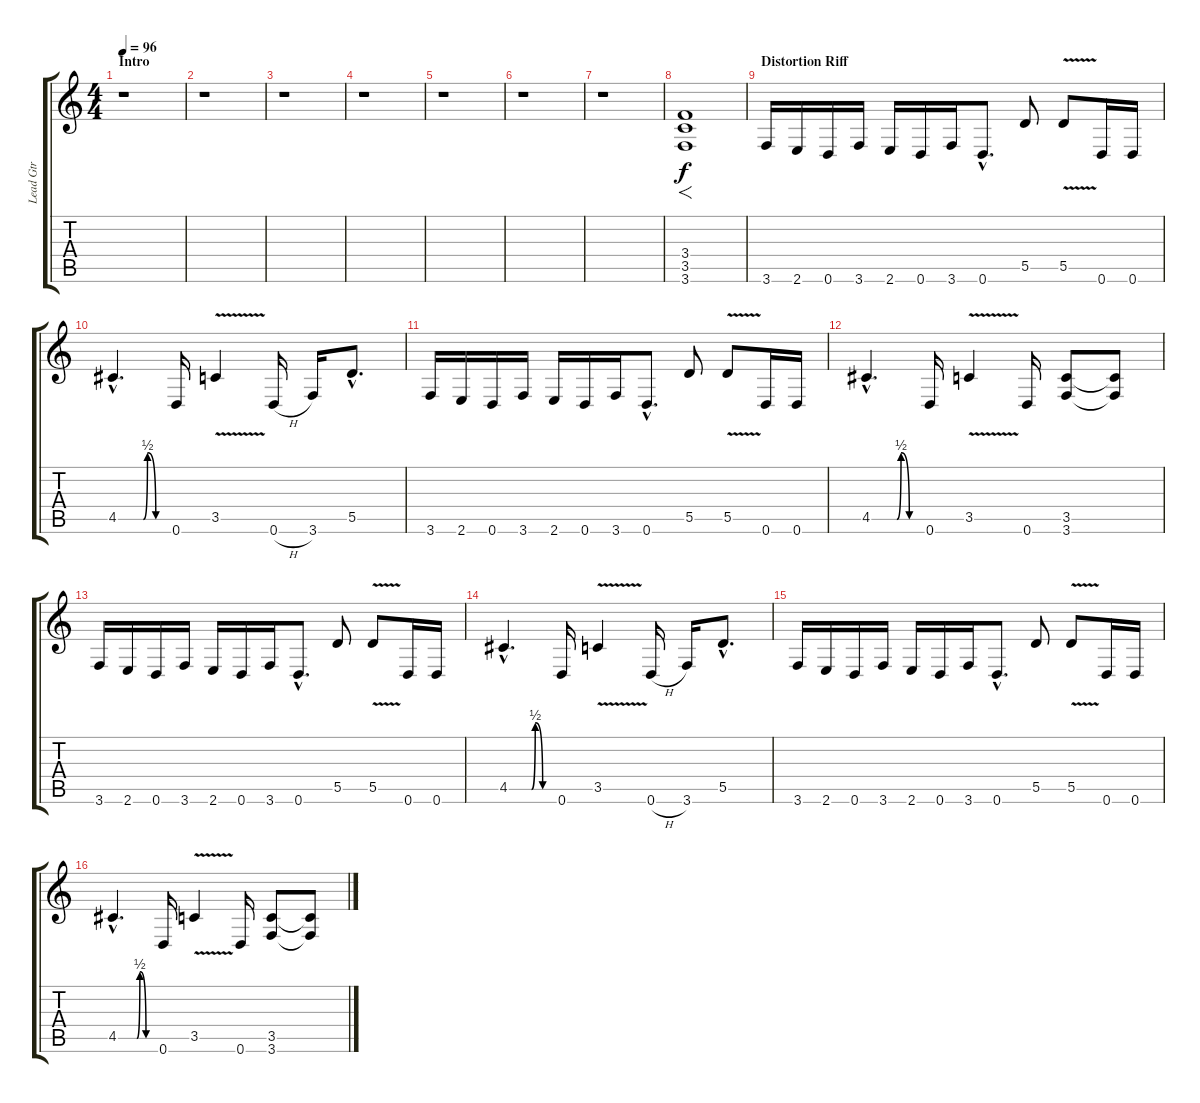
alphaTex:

\track ("Lead Gtr " "Lead Gtr ") {instrument distortionguitar}
\staff {score tabs}
\tuning (E4 B3 G3 D3 A2 D2) {hide}
\ts (4 4)
\section ("" "Intro")
\tempo 96
\clef g2
\ks c
r.1{dy f instrument distortionguitar} |
r.1 |
r.1 |
r.1 |
r.1 |
r.1 |
r.1 |
(3.4 3.5 3.6).1{f} |
\section ("" "Distortion Riff")
3.6.16 2.6.16 0.6.16 3.6.16 2.6.16 0.6.16 3.6.16 0.6{hac}.8{d} 5.5.8 5.5{v}.8 0.6.16 0.6.16 |
4.5{be (custom 0 0 15 0 25 0 30 0 35 2 45 0 60 0) hac}.4{d} 0.6.16 3.5{v}.4 0.6{h}.16 3.6.16 5.5{hac}.8{d} |
3.6.16 2.6.16 0.6.16 3.6.16 2.6.16 0.6.16 3.6.16 0.6{hac}.8{d} 5.5.8 5.5{v}.8 0.6.16 0.6.16 |
4.5{be (custom 0 0 15 0 25 0 30 0 35 2 45 0 60 0) hac}.4{d} 0.6.16 3.5{v}.4 0.6.16 (3.5 3.6).8 (3.5{t} 3.6{t}).8 |
3.6.16 2.6.16 0.6.16 3.6.16 2.6.16 0.6.16 3.6.16 0.6{hac}.8{d} 5.5.8 5.5{v}.8 0.6.16 0.6.16 |
4.5{be (custom 0 0 15 0 25 0 30 0 35 2 45 0 60 0) hac}.4{d} 0.6.16 3.5{v}.4 0.6{h}.16 3.6.16 5.5{hac}.8{d} |
3.6.16 2.6.16 0.6.16 3.6.16 2.6.16 0.6.16 3.6.16 0.6{hac}.8{d} 5.5.8 5.5{v}.8 0.6.16 0.6.16 |
4.5{be (custom 0 0 15 0 25 0 30 0 35 2 45 0 60 0) hac}.4{d} 0.6.16 3.5{v}.4 0.6.16 (3.5 3.6).8 (3.5{t} 3.6{t}).8
